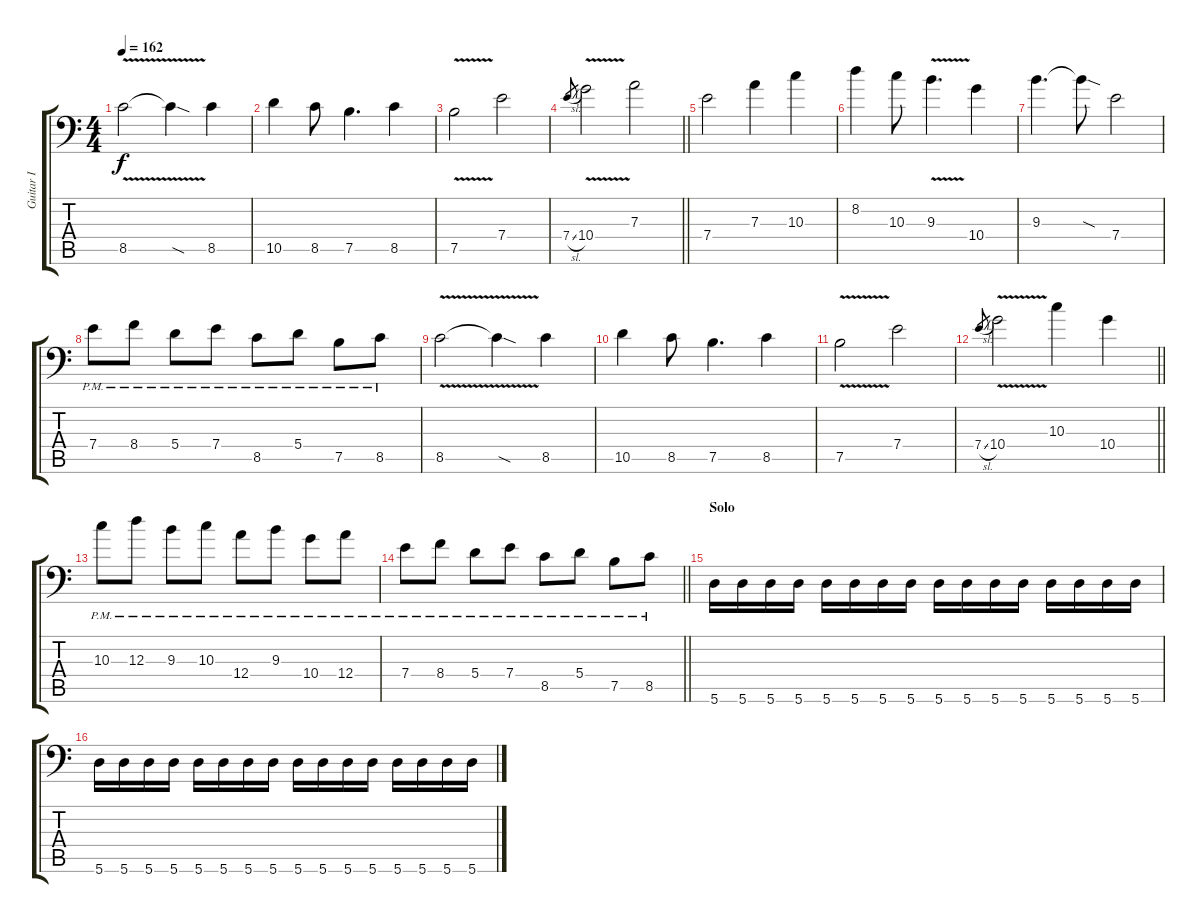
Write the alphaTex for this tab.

\track ("Guitar I" "Guitar I") {instrument distortionguitar}
\staff {score tabs}
\tuning (B3 Gb3 D3 A2 E2 A1) {hide}
\ts (4 4)
\tempo 162
\clef f4
\ks c
8.5{v}.2{dy f} 8.5{sod t}.4 8.5.4 |
10.5.4 8.5.8 7.5.4{d} 8.5.4 |
7.5{v}.2 7.4.2 |
\barLineRight lightlight
7.4{sl}.8{gr} 10.4{v}.2 7.3.2 |
\section ("" "")
7.4.2 7.3.4 10.3.4 |
8.2.4 10.3.8 9.3{v}.4{d} 10.4.4 |
9.3.4{d} 9.3{sod t}.8 7.4.2 |
7.4{pm}.8 8.4{pm}.8 5.4{pm}.8 7.4{pm}.8 8.5{pm}.8 5.4{pm}.8 7.5{pm}.8 8.5{pm}.8 |
8.5{v}.2 8.5{sod t}.4 8.5.4 |
10.5.4 8.5.8 7.5.4{d} 8.5.4 |
7.5{v}.2 7.4.2 |
\barLineRight lightlight
7.4{sl}.8{gr} 10.4{v}.2 10.3.4 10.4.4 |
\section ("" "")
10.3{pm}.8 12.3{pm}.8 9.3{pm}.8 10.3{pm}.8 12.4{pm}.8 9.3{pm}.8 10.4{pm}.8 12.4{pm}.8 |
\barLineRight lightlight
7.4{pm}.8 8.4{pm}.8 5.4{pm}.8 7.4{pm}.8 8.5{pm}.8 5.4{pm}.8 7.5{pm}.8 8.5{pm}.8 |
\section ("" "Solo")
5.6.16 5.6.16 5.6.16 5.6.16 5.6.16 5.6.16 5.6.16 5.6.16 5.6.16 5.6.16 5.6.16 5.6.16 5.6.16 5.6.16 5.6.16 5.6.16 |
5.6.16 5.6.16 5.6.16 5.6.16 5.6.16 5.6.16 5.6.16 5.6.16 5.6.16 5.6.16 5.6.16 5.6.16 5.6.16 5.6.16 5.6.16 5.6.16
